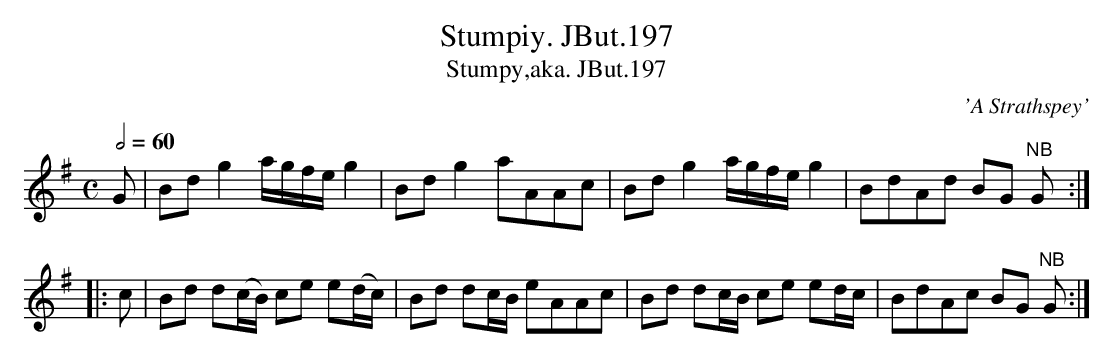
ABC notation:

X:1
T:Stumpiy. JBut.197
T:Stumpy,aka. JBut.197
C:'A Strathspey'
M:C
L:1/8
Q:1/2=60
K:G
G|Bdg2a/g/f/e/g2|Bdg2aAAc|Bdg2a/g/f/e/g2|BdAd BG "NB"G:|
|:c|Bd d(c/B/) ce e(d/c/) |Bd dc/B/ eAAc|Bd dc/B/ ce ed/c/|BdAc BG "NB"G:|
